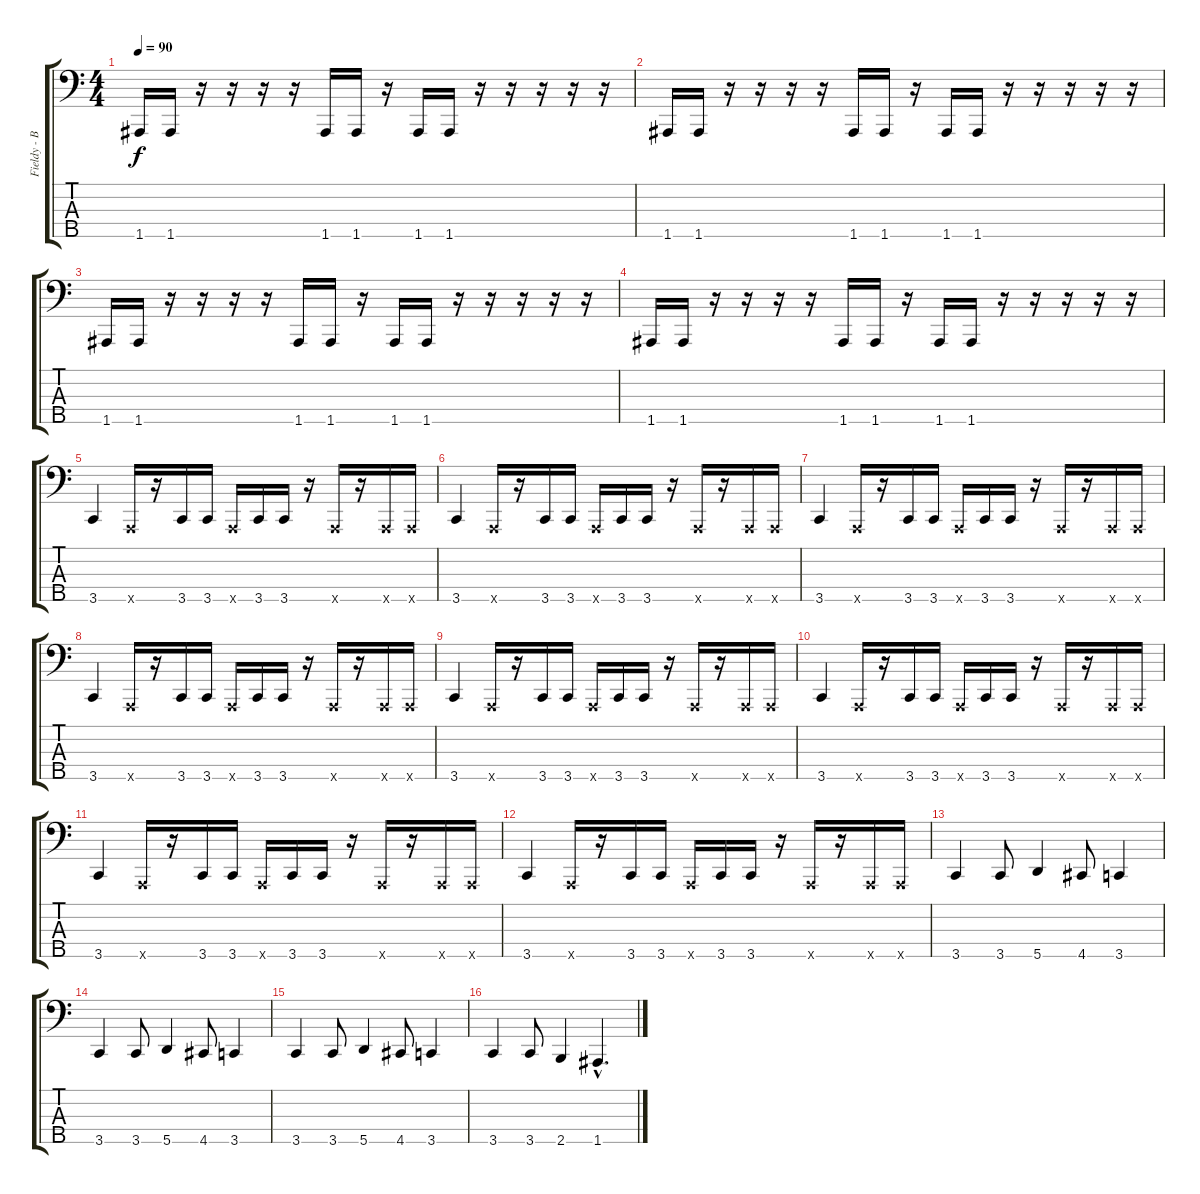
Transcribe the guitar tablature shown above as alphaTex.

\track ("Fieldy - Bass" "Fieldy - B") {instrument slapbass1}
\staff {score tabs}
\tuning (F2 C2 G1 D1 A0) {hide}
\ts (4 4)
\tempo 90
\clef f4
\ks c
1.5.16{dy f} 1.5.16 r.16 r.16 r.16 r.16 1.5.16 1.5.16 r.16 1.5.16 1.5.16 r.16 r.16 r.16 r.16 r.16 |
1.5.16 1.5.16 r.16 r.16 r.16 r.16 1.5.16 1.5.16 r.16 1.5.16 1.5.16 r.16 r.16 r.16 r.16 r.16 |
1.5.16 1.5.16 r.16 r.16 r.16 r.16 1.5.16 1.5.16 r.16 1.5.16 1.5.16 r.16 r.16 r.16 r.16 r.16 |
1.5.16 1.5.16 r.16 r.16 r.16 r.16 1.5.16 1.5.16 r.16 1.5.16 1.5.16 r.16 r.16 r.16 r.16 r.16 |
3.5.4 0.5{x}.16 r.16 3.5.16 3.5.16 0.5{x}.16 3.5.16 3.5.16 r.16 0.5{x}.16 r.16 0.5{x}.16 0.5{x}.16 |
3.5.4 0.5{x}.16 r.16 3.5.16 3.5.16 0.5{x}.16 3.5.16 3.5.16 r.16 0.5{x}.16 r.16 0.5{x}.16 0.5{x}.16 |
3.5.4 0.5{x}.16 r.16 3.5.16 3.5.16 0.5{x}.16 3.5.16 3.5.16 r.16 0.5{x}.16 r.16 0.5{x}.16 0.5{x}.16 |
3.5.4 0.5{x}.16 r.16 3.5.16 3.5.16 0.5{x}.16 3.5.16 3.5.16 r.16 0.5{x}.16 r.16 0.5{x}.16 0.5{x}.16 |
3.5.4 0.5{x}.16 r.16 3.5.16 3.5.16 0.5{x}.16 3.5.16 3.5.16 r.16 0.5{x}.16 r.16 0.5{x}.16 0.5{x}.16 |
3.5.4 0.5{x}.16 r.16 3.5.16 3.5.16 0.5{x}.16 3.5.16 3.5.16 r.16 0.5{x}.16 r.16 0.5{x}.16 0.5{x}.16 |
3.5.4 0.5{x}.16 r.16 3.5.16 3.5.16 0.5{x}.16 3.5.16 3.5.16 r.16 0.5{x}.16 r.16 0.5{x}.16 0.5{x}.16 |
3.5.4 0.5{x}.16 r.16 3.5.16 3.5.16 0.5{x}.16 3.5.16 3.5.16 r.16 0.5{x}.16 r.16 0.5{x}.16 0.5{x}.16 |
3.5.4 3.5.8 5.5.4 4.5.8 3.5.4 |
3.5.4 3.5.8 5.5.4 4.5.8 3.5.4 |
3.5.4 3.5.8 5.5.4 4.5.8 3.5.4 |
3.5.4 3.5.8 2.5.4 1.5{hac}.4{d}
